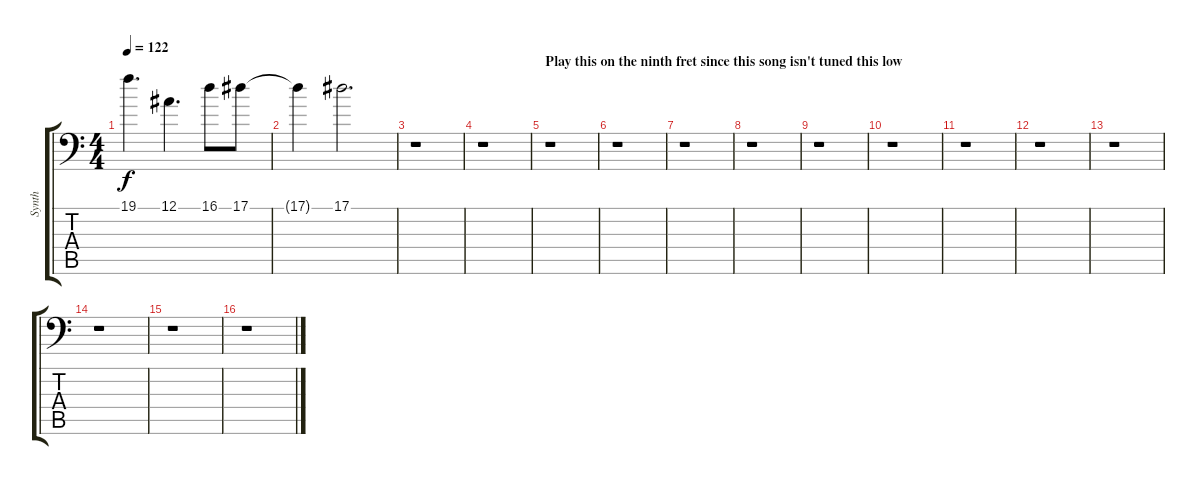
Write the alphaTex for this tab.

\track ("Synth" "Synth") {instrument brightacousticpiano}
\staff {score tabs}
\tuning (Bb3 F3 Db3 Ab2 Eb2 Ab1) {hide}
\ts (4 4)
\tempo 122
\clef f4
\ks c
19.1.4{d dy f} 12.1.4{d} 16.1.8 17.1.8 |
17.1{t}.4 17.1.2{d} |
r.1 |
r.1 |
\section ("" "Play this on the ninth fret since this song isn't tuned this low")
r.1 |
r.1 |
r.1 |
r.1 |
r.1 |
r.1 |
r.1 |
r.1 |
r.1 |
r.1 |
r.1 |
r.1
